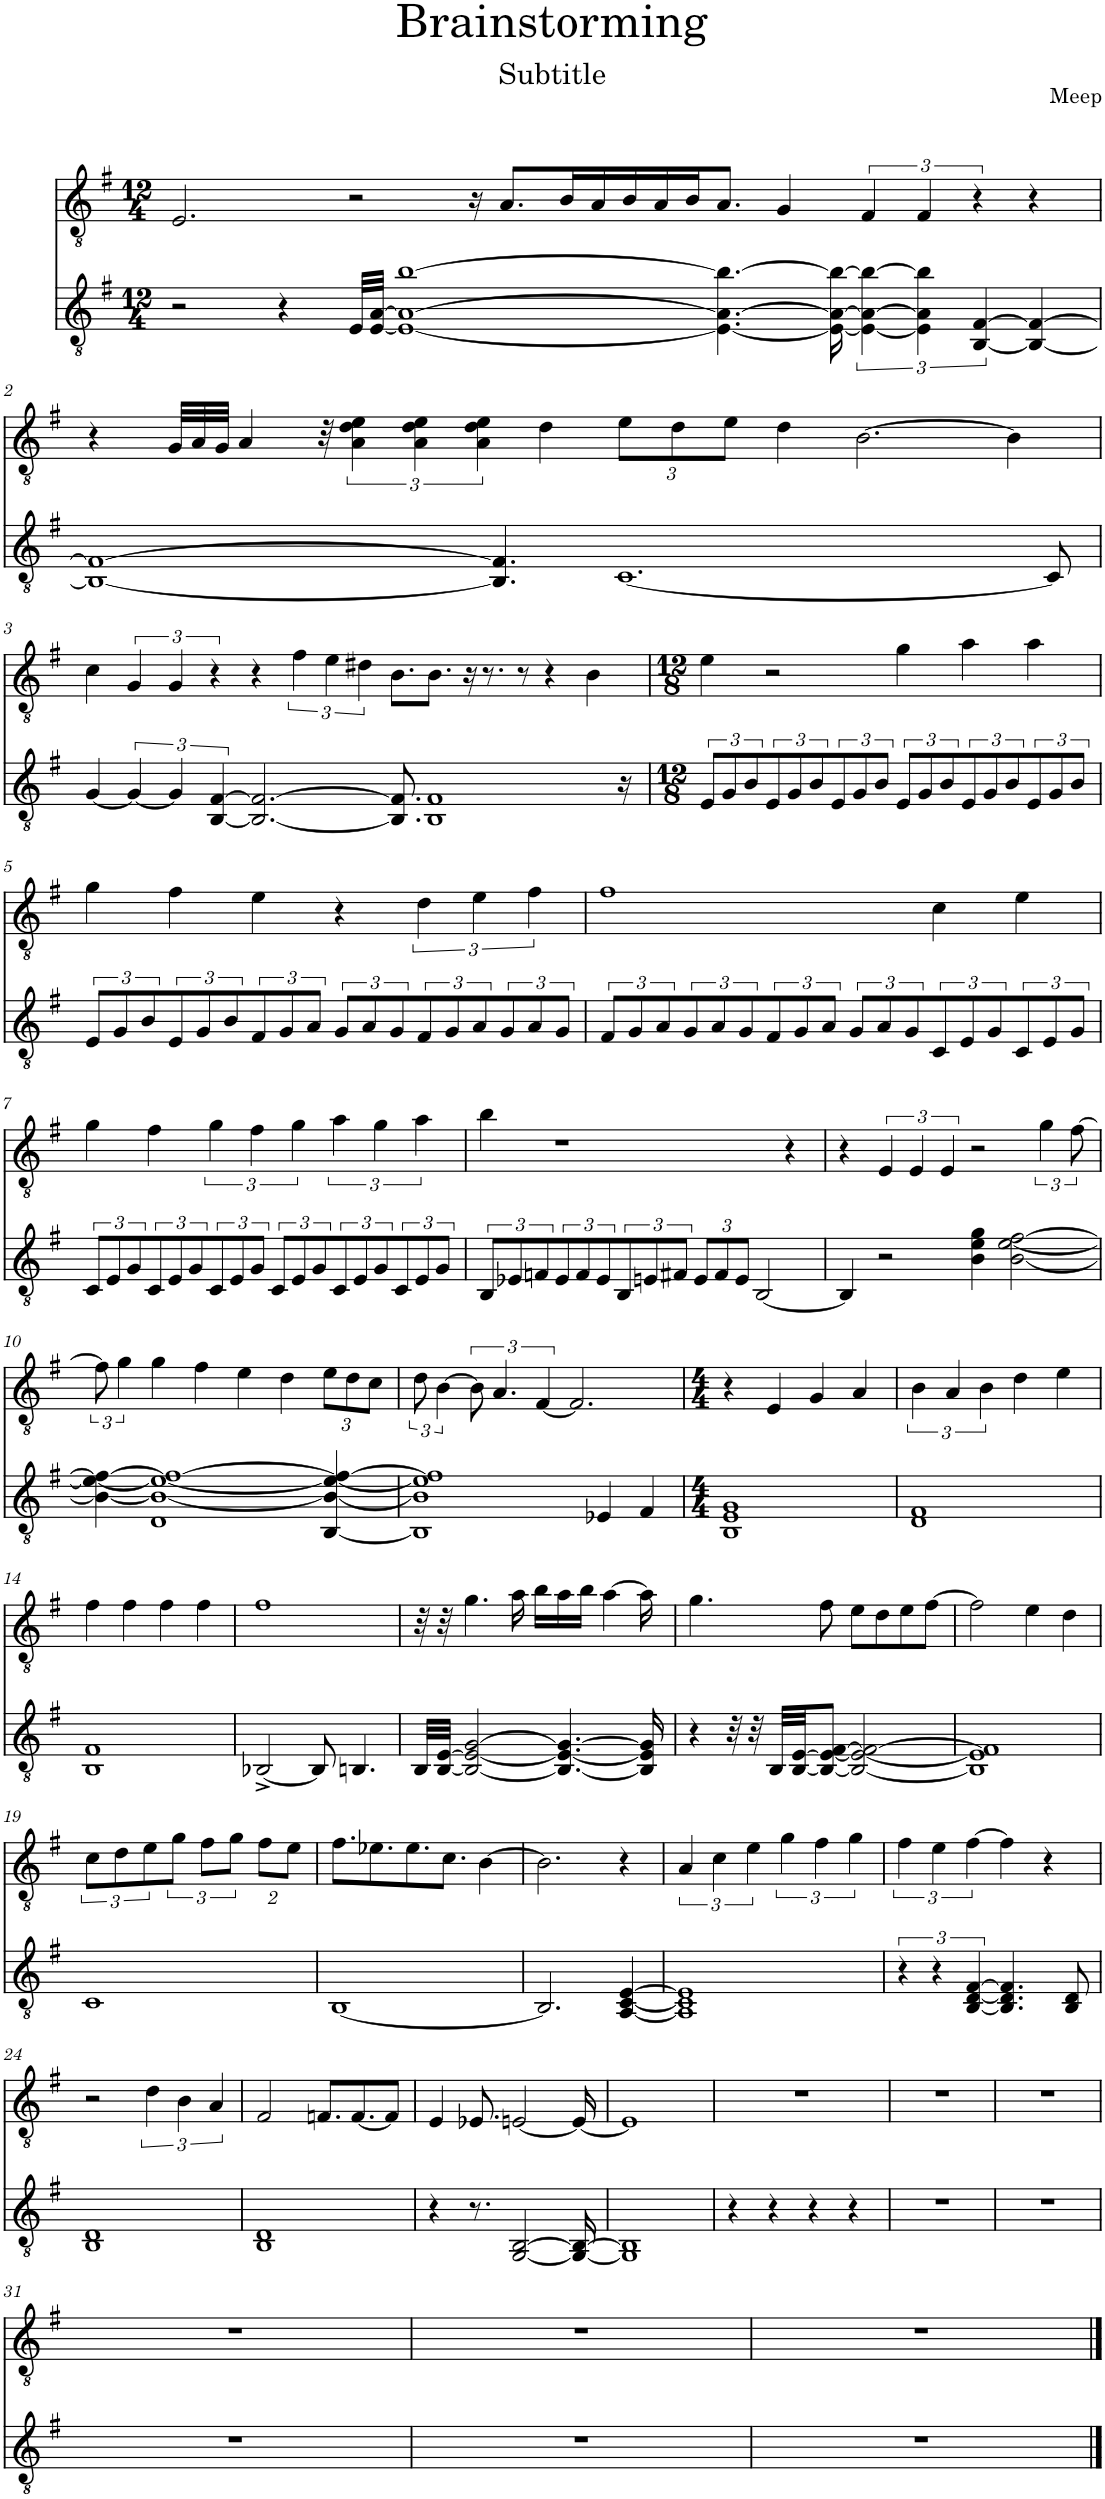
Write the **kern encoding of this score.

**kern	**kern
*part1	*part1
*staff2	*staff1
*I"Classical Guitar	*
*I'Guit.	*
*clefGv2	*clefGv2
*k[f#]	*k[f#]
*M12/4	*M12/4
=1	=1
2r	2.E/
4r	.
32E/LLL	2r
[32E/ [32A/JJJ	.
1E_ 1A_ [1b	.
.	16r
.	8.A/L
.	16B/L
.	16A/
.	16B/
.	16A/
.	16B/J
4.E\_ 4.A\_ 4.b\_	8.A/J
.	4G/
16E\_ 16A\_ 16b\_	.
6E\_ 6A\_ 6b\_	6F#/
6E\] 6A\] 6b\]	6F#/
[6BB/ [6F#/	6r
4BB/_ 4F#/_	4r
!!LO:LB:g=z
=2	=2
1BB_ 1F#_	4r
.	32G/LLL
.	32A/
.	32G/JJJ
.	4A/
.	32r
.	6A\ 6d\ 6e\
.	6A\ 6d\ 6e\
.	6A\ 6d\ 6e\
4.BB/] 4.F#/]	.
.	4d\
[1.C	8e\L
.	8d\
.	8e\J
.	4d\
.	[2.B\
.	4B\]
8C/]	.
!!LO:LB:g=z
=3	=3
[4G/	4c\
4G/_	4G/
4G/]	4G/
[4BB/ [4F#/	4r
2.BB/_ 2.F#/_	4r
.	6f#\
.	6e\
.	6d#X\
8.BB/] 8.F#/]	8.B\L
1BB 1F#	8.B\J
.	16r
.	8.r
.	8r
.	4r
.	4B\
16r	.
=4	=4
*M12/8	*M12/8
12E/L	4e\
12G/	.
12B/	.
12E/	2r
12G/	.
12B/	.
12E/	.
12G/	.
12B/J	.
12E/L	4g\
12G/	.
12B/	.
12E/	4a\
12G/	.
12B/	.
12E/	4a\
12G/	.
12B/J	.
!!LO:LB:g=z
=5	=5
12E/L	4g\
12G/	.
12B/	.
12E/	4f#\
12G/	.
12B/	.
12F#/	4e\
12G/	.
12A/J	.
12G/L	4r
12A/	.
12G/	.
12F#/	6d\
12G/	.
12A/	6e\
12G/	.
12A/	6f#\
12G/J	.
=6	=6
12F#/L	1f#
12G/	.
12A/	.
12G/	.
12A/	.
12G/	.
12F#/	.
12G/	.
12A/J	.
12G/L	.
12A/	.
12G/	.
12C/	4c\
12E/	.
12G/	.
12C/	4e\
12E/	.
12G/J	.
!!LO:LB:g=z
=7	=7
12C/L	4g\
12E/	.
12G/	.
12C/	4f#\
12E/	.
12G/	.
12C/	6g\
12E/	.
12G/J	6f#\
12C/L	.
12E/	6g\
12G/	.
12C/	6a\
12E/	.
12G/	6g\
12C/	.
12E/	6a\
12G/J	.
=8	=8
12BB/L	4b\
12E-X/	.
12Fn/	.
12E-/	1r
12F/	.
12E-/	.
12BB/	.
12En/	.
12F#X/J	.
*Xbrackettup	*
12E/L	.
12F#/	.
12E/J	.
[2BB/	.
.	4r
=9	=9
4BB/]	4r
2r	6E/
.	6E/
.	6E/
4B\ 4e\ 4g\	2r
[2B\ [2e\ [2f#\	.
.	6g\
.	[12f#\
!!LO:LB:g=z
=10	=10
4B\_ 4e\_ 4f#\_	12f#\]
.	6g\
1D 1B_ 1e_ 1f#_	4g\
.	4f#\
.	4e\
.	4d\
*	*Xbrackettup
[4BB/ 4B/_ 4e/_ 4f#/_	12e\L
.	12d\
.	12c\J
=11	=11
*	*brackettup
1BB] 1B] 1e] 1f#]	12d\
.	[6B\
.	12B\]
.	6.A/
.	[6F#/
.	2.F#/]
4E-X/	.
4F#/	.
=12	=12
*M4/4	*M4/4
1BB 1E 1G	4r
.	4E/
.	4G/
.	4A/
=13	=13
1D 1F#	6B\
.	6A/
.	6B\
.	4d\
.	4e\
!!LO:LB:g=z
=14	=14
1BB 1F#	4f#\
.	4f#\
.	4f#\
.	4f#\
=15	=15
[2BB-X^/	1f#
8BB-/]	.
4.BBn/	.
=16	=16
32BB/LLL	32r
[32BB/ [32E/JJJ	32r
2BB/_ 2E/_ [2G/	4.g\
.	16a\
.	16b\LL
4.BB/_ 4.E/_ 4.G/_	16a\
.	16b\JJ
.	[4a\
16BB/] 16E/] 16G/]	16a\]
=17	=17
4r	4.g\
32r	.
32r	.
32BB/LLL	.
[32BB/ [32E/JJ	.
8BB/_ 8E/_ [8F#/J	8f#\
2BB/_ 2E/_ 2F#/_	8e\L
.	8d\
.	8e\
.	[8f#\J
=18	=18
1BB] 1E] 1F#]	2f#\]
.	4e\
.	4d\
!!LO:LB:g=z
=19	=19
1C	8c\L
.	8d\
.	8e\
.	8g\J
.	8f#\L
.	8g\J
.	8f#\L
.	8e\J
=20	=20
[1BB	8.f#\L
.	8.e-X\
.	8.e-\
.	8.c\J
.	[4B\
=21	=21
2.BB/]	2.B\]
[4AA/ [4C/ [4E/	4r
=22	=22
1AA] 1C] 1E]	6A/
.	6c\
.	6e\
.	6g\
.	6f#\
.	6g\
=23	=23
*brackettup	*
6r	6f#\
6r	6e\
[6BB/ [6D/ [6F#/	[6f#\
4.BB/] 4.D/] 4.F#/]	4f#\]
.	4r
8BB/ 8D/	.
!!LO:LB:g=z
=24	=24
1BB 1D	2r
.	6d\
.	6B\
.	6A/
=25	=25
1BB 1D	2F#/
.	8.Fn/L
.	[8.F/
.	8F/J]
=26	=26
4r	4E/
8.r	8.E-X/
[2GG/ [2BB/	[2En/
16GG/_ 16BB/_	16E/_
=27	=27
1GG] 1BB]	1E]
=28	=28
4r	1r
4r	.
4r	.
4r	.
=29	=29
1r	1r
=30	=30
1r	1r
!!LO:LB:g=z
=31	=31
1r	1r
=32	=32
1r	1r
=33	=33
1r	1r
==	==
*-	*-
